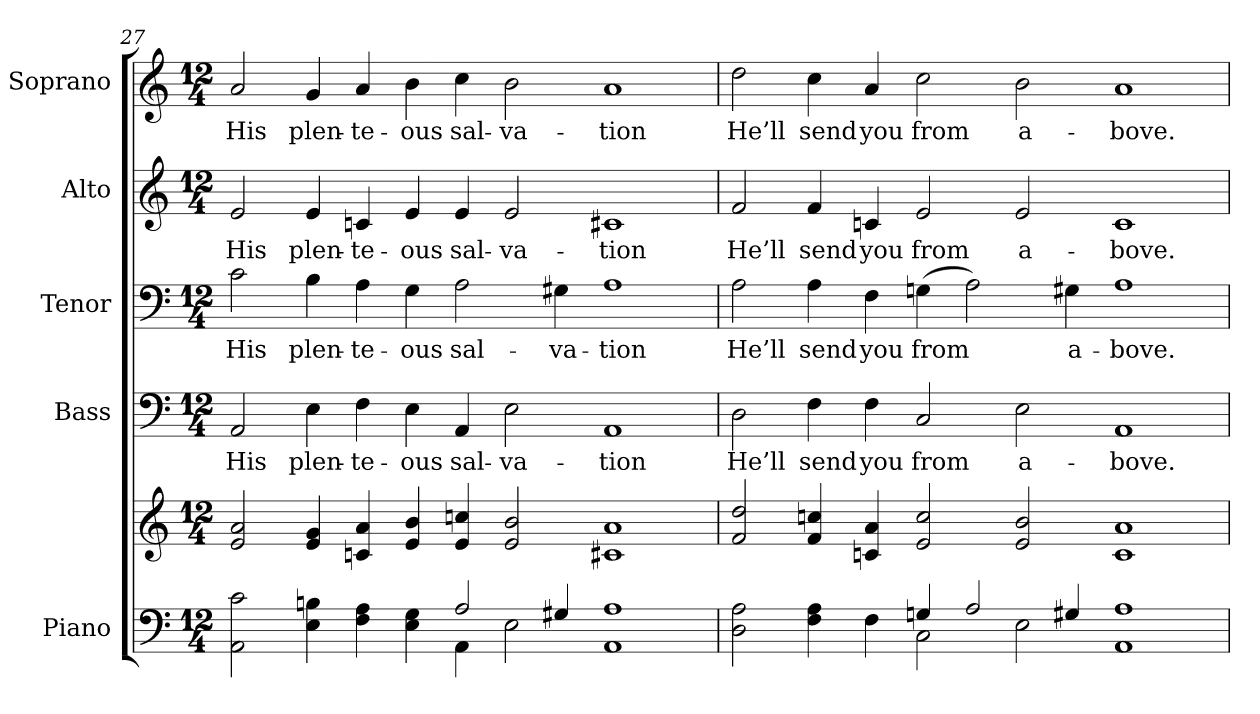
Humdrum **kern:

**kern	**kern	**kern	**text	**kern	**text	**kern	**text	**kern	**text
*part5	*part5	*part4	*part4	*part3	*part3	*part2	*part2	*part1	*part1
*staff6	*staff5	*staff4	*staff4	*staff3	*staff3	*staff2	*staff2	*staff1	*staff1
*I"Piano	*	*I"Bass	*	*I"Tenor	*	*I"Alto	*	*I"Soprano	*
*I'Pno.	*	*I'B.	*	*I'T.	*	*I'A.	*	*I'S.	*
!!LO:PB:g=z
*clefF4	*clefG2	*clefF4	*	*clefF4	*	*clefG2	*	*clefG2	*
*k[]	*k[]	*k[]	*	*k[]	*	*k[]	*	*k[]	*
*C:	*C:	*C:	*	*C:	*	*C:	*	*C:	*
*M12/4	*M12/4	*M12/4	*	*M12/4	*	*M12/4	*	*M12/4	*
=27	=27	=27	=27	=27	=27	=27	=27	=27	=27
*^	*	*	*	*	*	*	*	*	*
!	!	!	!	!LO:LY:b:color=#000000	!	!	!	!	!	!
!	!	!	!	!	!	!LO:LY:b:color=#000000	!	!	!	!
!	!	!	!	!	!	!	!	!LO:LY:b:color=#000000	!	!
!	!	!	!	!	!	!	!	!	!	!LO:LY:b:color=#000000
2AAi\ 2ci	1ryy	2ei/ 2ai	2AAi/	His	2ci\	His	2ei/	His	2ai/	His
!	!	!	!	!LO:LY:b:color=#000000	!	!	!	!	!	!
!	!	!	!	!	!	!LO:LY:b:color=#000000	!	!	!	!
!	!	!	!	!	!	!	!	!LO:LY:b:color=#000000	!	!
!	!	!	!	!	!	!	!	!	!	!LO:LY:b:color=#000000
4Ei\ 4Bni	.	4ei/ 4gi	4Ei\	plen-	4Bi\	plen-	4ei/	plen-	4gi/	plen-
!	!	!	!	!LO:LY:b:color=#000000	!	!	!	!	!	!
!	!	!	!	!	!	!LO:LY:b:color=#000000	!	!	!	!
!	!	!	!	!	!	!	!	!LO:LY:b:color=#000000	!	!
!	!	!	!	!	!	!	!	!	!	!LO:LY:b:color=#000000
4Fi\ 4Ai	.	4cni/ 4ai	4Fi\	-te-	4Ai\	-te-	4cni/	-te-	4ai/	-te-
!	!	!	!	!LO:LY:b:color=#000000	!	!	!	!	!	!
!	!	!	!	!	!	!LO:LY:b:color=#000000	!	!	!	!
!	!	!	!	!	!	!	!	!LO:LY:b:color=#000000	!	!
!	!	!	!	!	!	!	!	!	!	!LO:LY:b:color=#000000
4Ei\ 4Gi	4ryy	4ei/ 4bi	4Ei\	-ous	4Gi\	-ous	4ei/	-ous	4bi\	-ous
!	!	!	!	!LO:LY:b:color=#000000	!	!	!	!	!	!
!	!	!	!	!	!	!LO:LY:b:color=#000000	!	!	!	!
!	!	!	!	!	!	!	!	!LO:LY:b:color=#000000	!	!
!	!	!	!	!	!	!	!	!	!	!LO:LY:b:color=#000000
2Ai/	4AAi\	4ei/ 4ccni	4AAi/	sal-	2Ai\	sal-	4ei/	sal-	4cci\	sal-
!	!	!	!	!LO:LY:b:color=#000000	!	!	!	!	!	!
!	!	!	!	!	!	!	!	!LO:LY:b:color=#000000	!	!
!	!	!	!	!	!	!	!	!	!	!LO:LY:b:color=#000000
.	2Ei\	2ei/ 2bi	2Ei\	-va-	.	.	2ei/	-va-	2bi\	-va-
!	!	!	!	!	!	!LO:LY:b:color=#000000	!	!	!	!
4G#Xi/	.	.	.	.	4G#Xi\	-va-	.	.	.	.
!	!	!	!	!LO:LY:b:color=#000000	!	!	!	!	!	!
!	!	!	!	!	!	!LO:LY:b:color=#000000	!	!	!	!
!	!	!	!	!	!	!	!	!LO:LY:b:color=#000000	!	!
!	!	!	!	!	!	!	!	!	!	!LO:LY:b:color=#000000
1AAi 1Ai	1ryy	1c#Xi 1ai	1AAi	-tion	1Ai	-tion	1c#Xi	-tion	1ai	-tion
!!LO:PB:g=z
=28	=28	=28	=28	=28	=28	=28	=28	=28	=28	=28
!	!	!	!	!LO:LY:b:color=#000000	!	!	!	!	!	!
!	!	!	!	!	!	!LO:LY:b:color=#000000	!	!	!	!
!	!	!	!	!	!	!	!	!LO:LY:b:color=#000000	!	!
!	!	!	!	!	!	!	!	!	!	!LO:LY:b:color=#000000
2Di\ 2Ai	1ryy	2fi/ 2ddi	2Di\	He’ll	2Ai\	He’ll	2fi/	He’ll	2ddi\	He’ll
!	!	!	!	!LO:LY:b:color=#000000	!	!	!	!	!	!
!	!	!	!	!	!	!LO:LY:b:color=#000000	!	!	!	!
!	!	!	!	!	!	!	!	!LO:LY:b:color=#000000	!	!
!	!	!	!	!	!	!	!	!	!	!LO:LY:b:color=#000000
4Fi\ 4Ai	.	4fi/ 4ccni	4Fi\	send	4Ai\	send	4fi/	send	4cci\	send
!	!	!	!	!LO:LY:b:color=#000000	!	!	!	!	!	!
!	!	!	!	!	!	!LO:LY:b:color=#000000	!	!	!	!
!	!	!	!	!	!	!	!	!LO:LY:b:color=#000000	!	!
!	!	!	!	!	!	!	!	!	!	!LO:LY:b:color=#000000
4Fi\	.	4cni/ 4ai	4Fi\	you	4Fi\	you	4cni/	you	4ai/	you
!	!	!	!	!LO:LY:b:color=#000000	!	!	!	!	!	!
!	!	!	!	!	!	!LO:LY:b:color=#000000	!	!	!	!
!	!	!	!	!	!	!	!	!LO:LY:b:color=#000000	!	!
!	!	!	!	!	!	!	!	!	!	!LO:LY:b:color=#000000
4Gni/	2Ci\	2ei/ 2cci	2Ci/	from	(4Gni\	from	2ei/	from	2cci\	from
2Ai/	.	.	.	.	2Ai\)	.	.	.	.	.
!	!	!	!	!LO:LY:b:color=#000000	!	!	!	!	!	!
!	!	!	!	!	!	!	!	!LO:LY:b:color=#000000	!	!
!	!	!	!	!	!	!	!	!	!	!LO:LY:b:color=#000000
.	2Ei\	2ei/ 2bi	2Ei\	a-	.	.	2ei/	a-	2bi\	a-
!	!	!	!	!	!	!LO:LY:b:color=#000000	!	!	!	!
4G#Xi/	.	.	.	.	4G#Xi\	a-	.	.	.	.
!	!	!	!	!LO:LY:b:color=#000000	!	!	!	!	!	!
!	!	!	!	!	!	!LO:LY:b:color=#000000	!	!	!	!
!	!	!	!	!	!	!	!	!LO:LY:b:color=#000000	!	!
!	!	!	!	!	!	!	!	!	!	!LO:LY:b:color=#000000
1AAi 1Ai	1ryy	1ci 1ai	1AAi	-bove.	1Ai	-bove.	1ci	-bove.	1ai	-bove.
*v	*v	*	*	*	*	*	*	*	*	*
=	=	=	=	=	=	=	=	=	=
*-	*-	*-	*-	*-	*-	*-	*-	*-	*-
